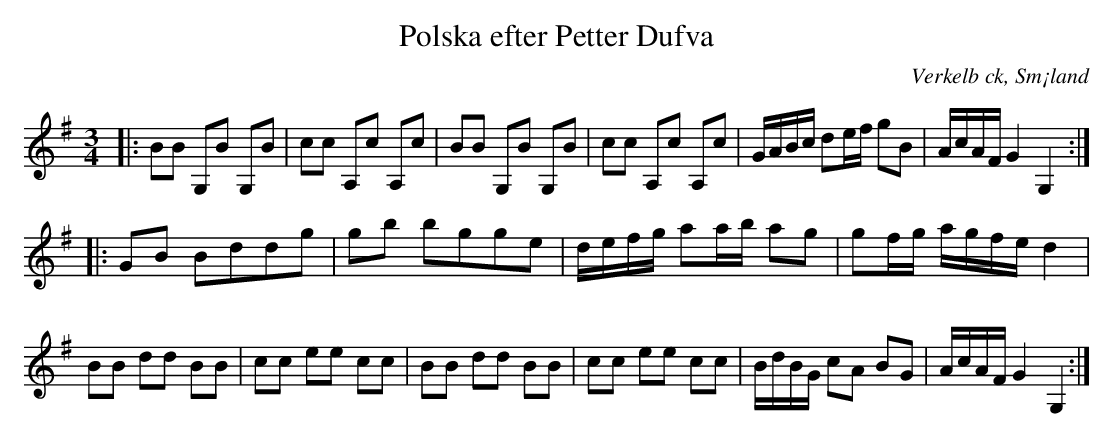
X:1
T:Polska efter Petter Dufva
O:Verkelb ck, Sm¡land
M:3/4
L:1/8
K:G
|: BB G,B G,B | cc A,c A,c | BB G,B G,B | cc A,c A,c | G/A/B/c/ de/f/ gB | A/c/A/F/ G2 G,2 :|
|: GB Bddg | gb bgge | d/e/f/g/ aa/b/ ag| gf/g/ a/g/f/e/ d2 |
BB dd BB | cc ee cc | BB dd BB | cc ee cc | B/d/B/G/ cA BG | A/c/A/F/ G2 G,2 :|
